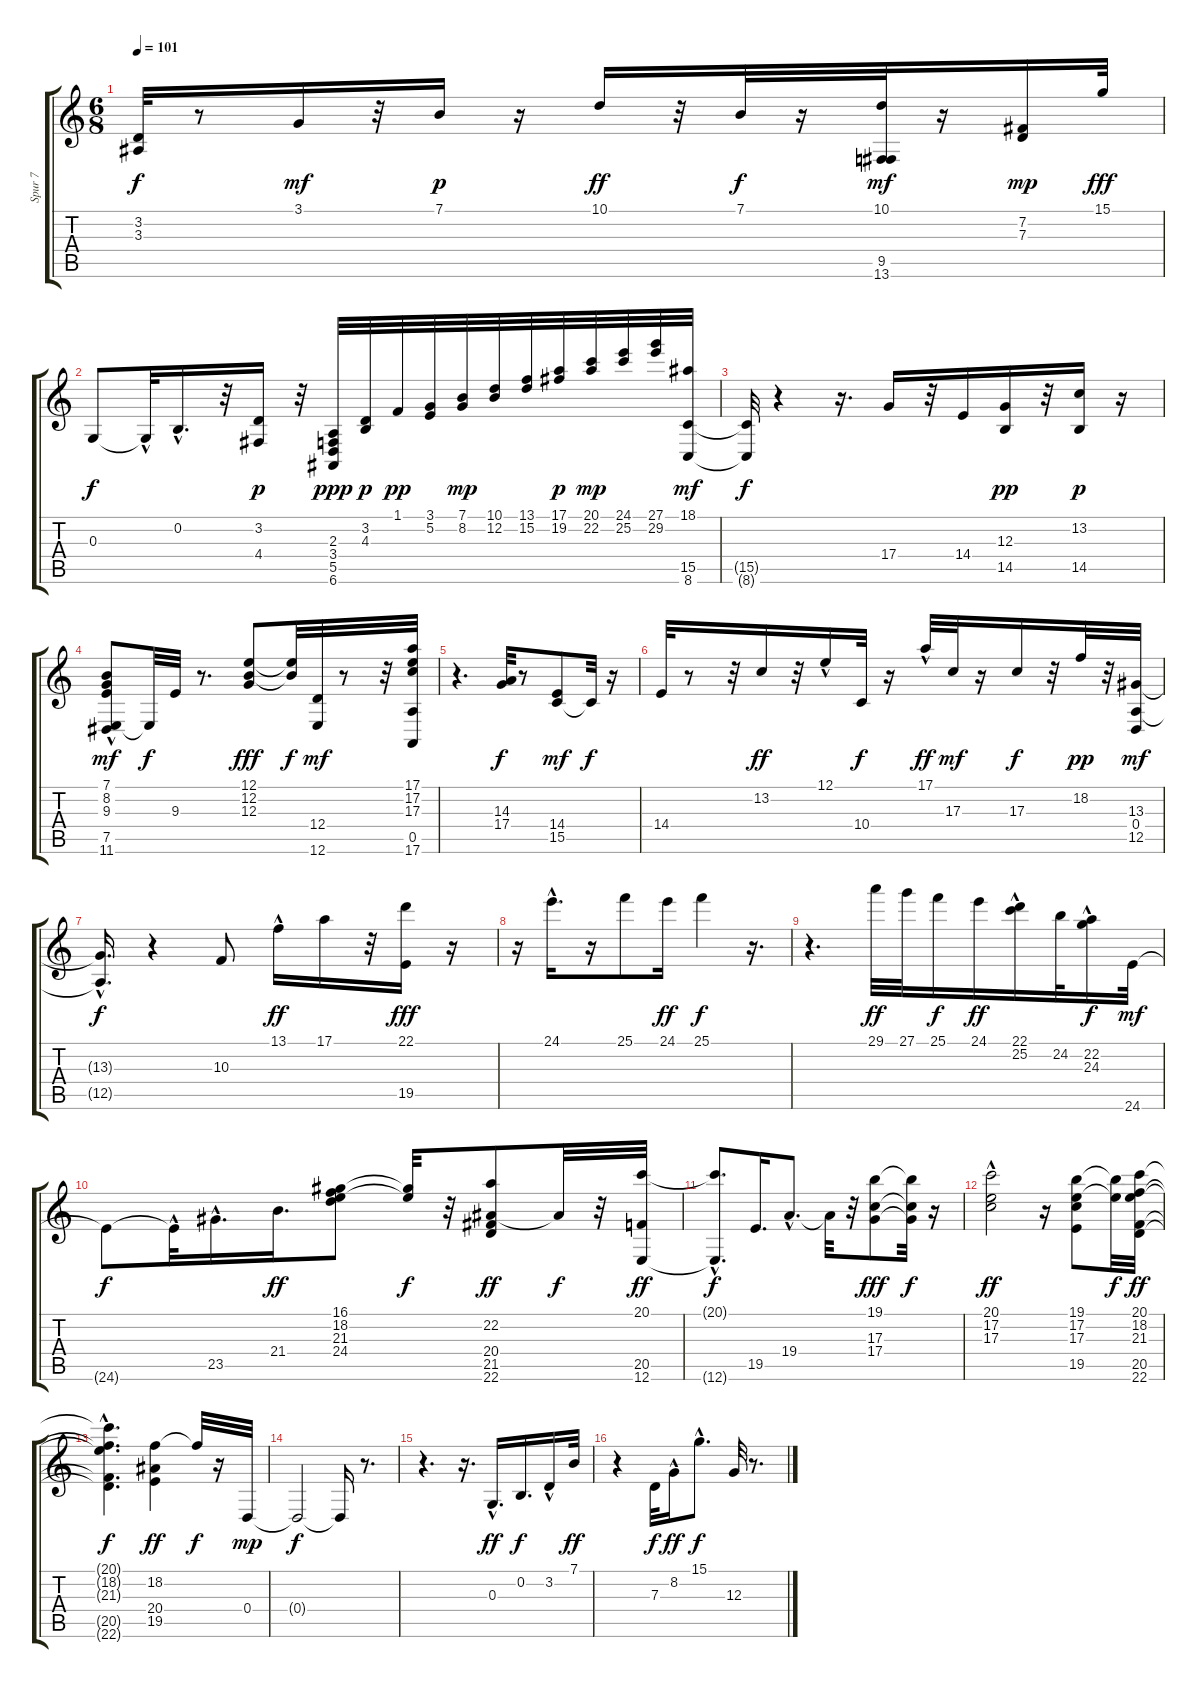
\track ("Spur 7" "Spur 7") {instrument acousticgrandpiano}
\staff {score tabs}
\tuning (E4 B3 G3 D3 A2 E2) {hide}
\ts (6 8)
\tempo 101
\clef g2
\ks c
(3.2{t} 3.3{t}).32{dy f} r.8 3.1.16{dy mf} r.32 7.1.16{dy p} r.16 10.1.16{dy ff} r.32 7.1.32{dy f} r.16 (10.1 9.5 13.6).32{dy mf} r.16 (7.2 7.3).16{dy mp} 15.1.32{dy fff} |
0.3.8{dy f} 0.3{hac t}.32 0.2{hac}.16{d} r.32 (3.2 4.4).16{dy p} r.32 (2.3 3.4 5.5 6.6).32{dy ppp} (3.2 4.3).32{dy p} 1.1.32{dy pp} (3.1 5.2).32 (7.1 8.2).32{dy mp} (10.1 12.2).32 (13.1 15.2).32 (17.1 19.2).32{dy p} (20.1 22.2).32{dy mp} (24.1 25.2).32 (27.1 29.2).32 (18.1 15.5 8.6).32{dy mf} |
(15.5{t} 8.6{t}).32{dy f} r.4 r.16{d} 17.4.16 r.32 14.4.16 (12.3 14.5).16{dy pp} r.32 (13.2 14.5).16{dy p} r.16 |
(7.1{hac} 8.2{hac} 9.3{hac} 7.5 11.6).8{dy mf} 7.5{t}.32{dy f} 9.3.32 r.8{d} (12.1 12.2 12.3).8{dy fff} (12.1{t} 12.2{t}).32{dy f} (12.4 12.6).32{dy mf} r.8 r.32 (17.1 17.2 17.3 0.5 17.6).32 |
r.4{d} (14.3 17.4).32{dy f} r.8 (14.4 15.5).8{dy mf} 15.5{t}.32{dy f} r.16 |
14.4.32 r.8 r.32 13.2.16{dy ff} r.32 12.1{hac}.16 10.4.32{dy f} r.16 17.1{hac}.32{dy ff} 17.3.32{dy mf} r.16 17.3.16{dy f} r.32 18.2.32{dy pp} r.32 (13.3 0.4 12.5).32{dy mf} |
(13.3{hac t} 12.5{t}).16{d dy f} r.4 10.3.8 13.1{hac}.16{dy ff} 17.1.16 r.32 (22.1 19.5).16{dy fff} r.16 |
r.16 24.1{hac}.16{d} r.16 25.1.8 24.1.16{dy ff} 25.1.4{dy f} r.16{d} |
r.4{d} 29.1.32{dy ff} 27.1.32 25.1.16{dy f} 24.1.16{dy ff} (22.1 25.2{hac}).16 24.2.32 (22.2 24.3{hac}).16{dy f} 24.6.32{dy mf} |
24.6{t}.8{dy f} 24.6{hac t}.32 23.5{hac}.16{d} 21.4.16{d dy ff} (16.1 18.2 21.3 24.4).8 (16.1{t} 21.3{t}).32{dy f} r.32 (22.2 20.4 21.5 22.6).8{dy ff} 20.4{t}.32{dy f} r.32 (20.1 20.5 12.6).32{dy ff} |
(20.1{hac t} 12.6{t}).8{d dy f} 19.5.16{d} 19.4{hac}.8{d} 19.4{t}.32 r.32 (19.1 17.3 17.4).8{dy fff} (19.1{t} 17.3{t} 17.4{t}).32{dy f} r.16 |
(20.1{hac} 17.2 17.3).2{dy ff} r.16 (19.1 17.2 17.3 19.5).8 (19.1{t} 17.2{t}).32{dy f} (20.1 18.2 21.3 20.5 22.6).32{dy ff} |
(20.1{hac t} 18.2{t} 21.3{t} 20.5{hac t} 22.6{t}).4{d dy f} (18.2 20.4 19.5).4{dy ff} 18.2{t}.32{dy f} r.16 0.4.32{dy mp} |
0.4{t}.2{dy f} 0.4{t}.16 r.8{d} |
r.4{d} r.16{d} 0.3{hac}.16{d dy ff} 0.2.16{d dy f} 3.2{hac}.16 7.1.32{dy ff} |
r.4 7.3.32{dy f} 8.2{hac}.16{dy ff} 15.1{hac}.8{d dy f} 12.3.32 r.8{d}
